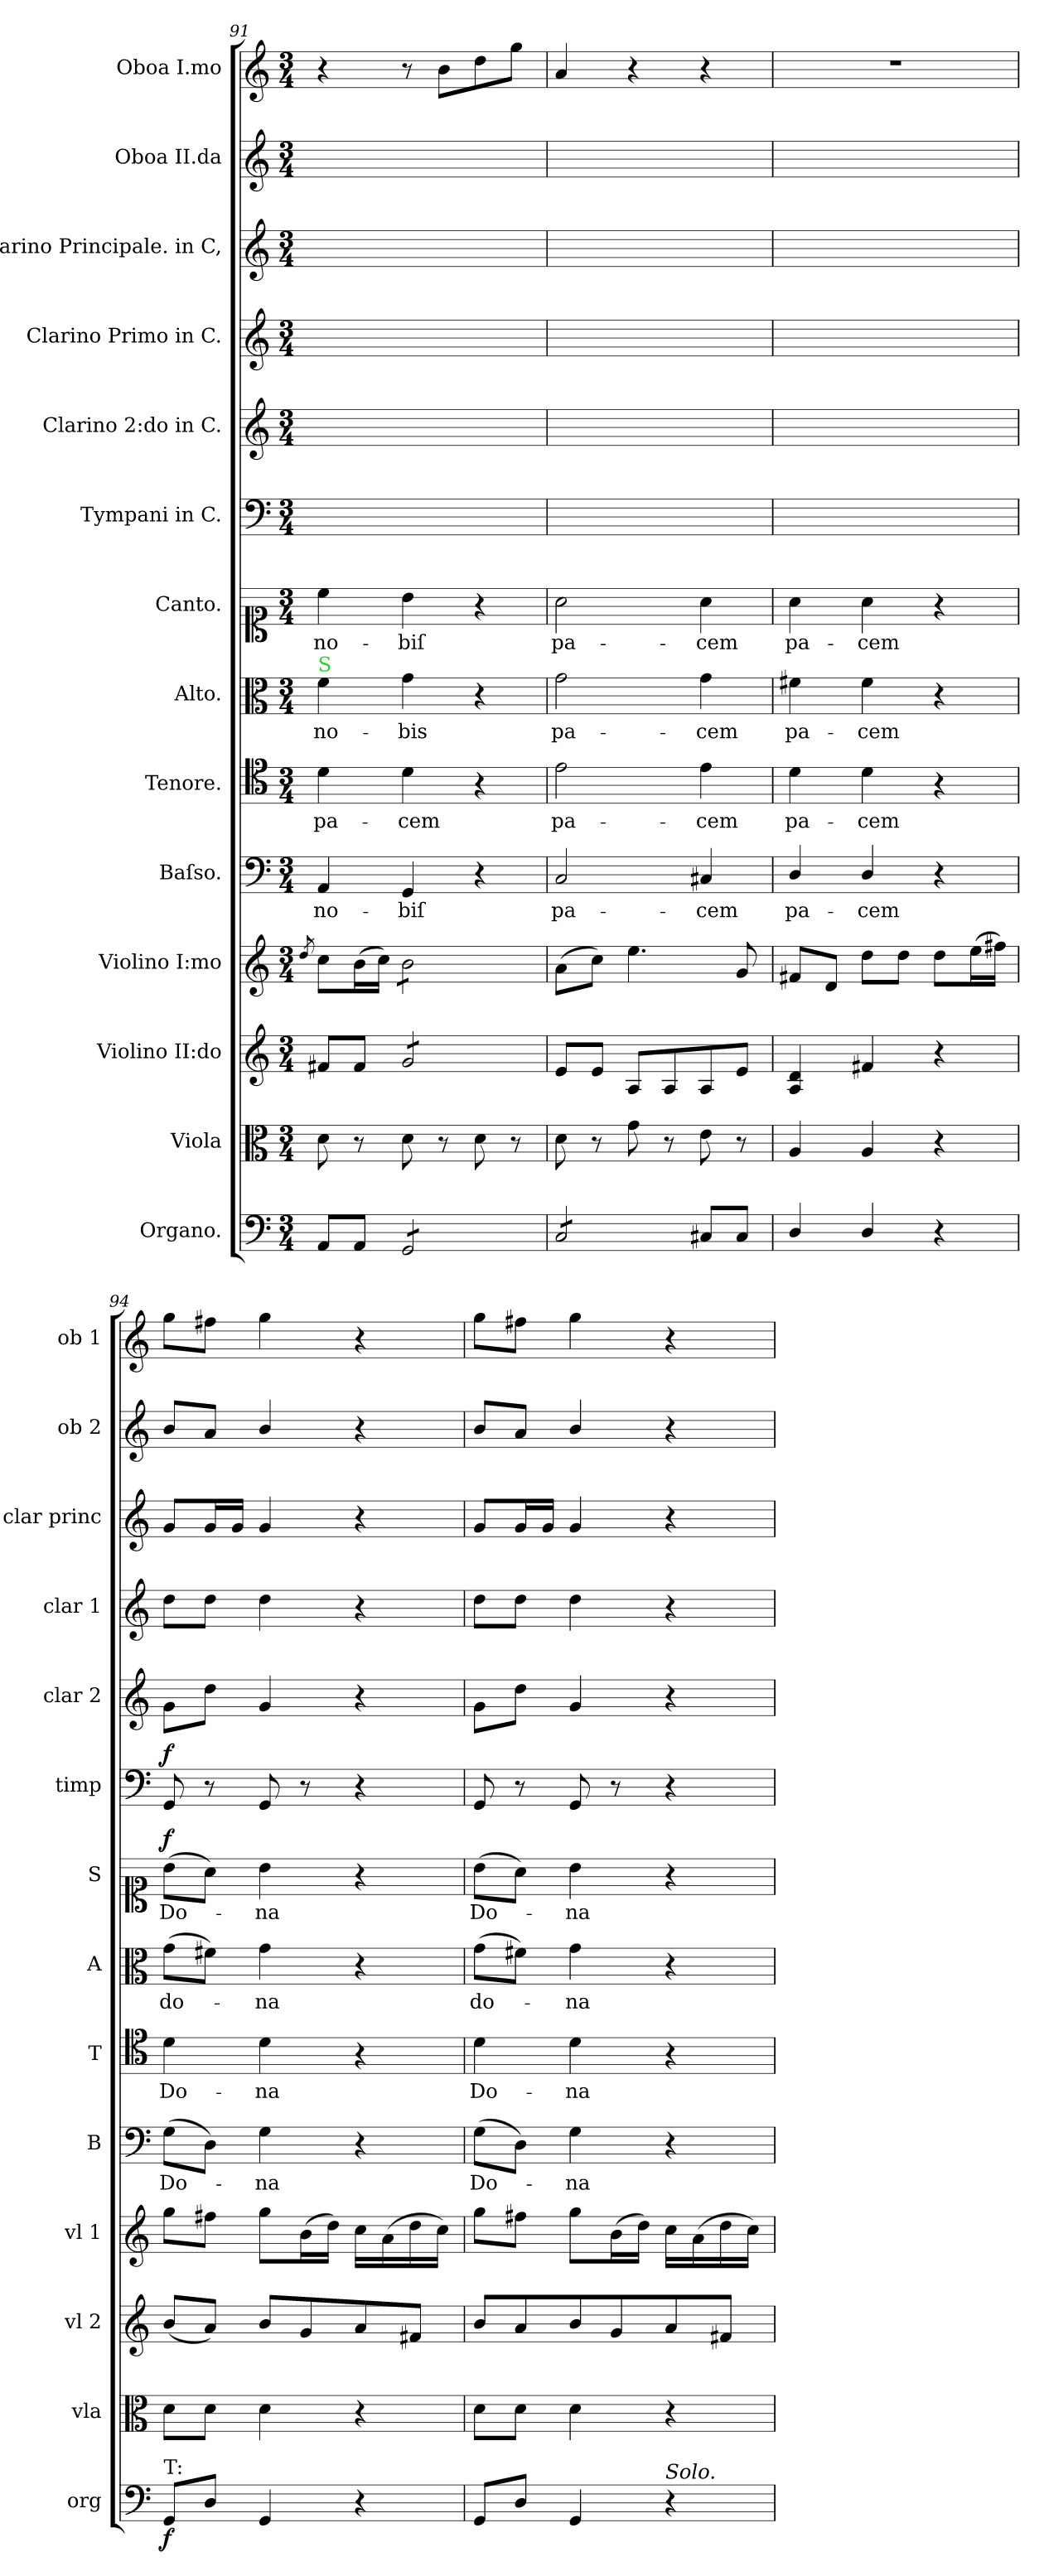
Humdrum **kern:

**kern	**dynam	**kern	**dynam	**kern	**dynam	**kern	**dynam	**kern	**text	**dynam	**kern	**text	**dynam	**kern	**text	**dynam	**kern	**text	**dynam	**kern	**dynam	**kern	**kern	**kern	**kern	**dynam	**kern	**dynam
*part14	*part14	*part13	*part13	*part12	*part12	*part11	*part11	*part10	*part10	*part10	*part9	*part9	*part9	*part8	*part8	*part8	*part7	*part7	*part7	*part6	*part6	*part5	*part4	*part3	*part2	*part2	*part1	*part1
*staff14	*staff14	*staff13	*staff13	*staff12	*staff12	*staff11	*staff11	*staff10	*staff10	*staff10	*staff9	*staff9	*staff9	*staff8	*staff8	*staff8	*staff7	*staff7	*staff7	*staff6	*staff6	*staff5	*staff4	*staff3	*staff2	*staff2	*staff1	*staff1
*I"Organo.	*	*I"Viola	*	*I"Violino II:do	*	*I"Violino I:mo	*	*I"Baſso.	*	*	*I"Tenore.	*	*	*I"Alto.	*	*	*I"Canto.	*	*	*I"Tympani in C.	*	*I"Clarino 2:do in C.	*I"Clarino Primo in C.	*I"Clarino Principale. in C,	*I"Oboa II.da	*	*I"Oboa I.mo	*
*I'org	*	*I'vla	*	*I'vl 2	*	*I'vl 1	*	*I'B	*	*	*I'T	*	*	*I'A	*	*	*I'S	*	*	*I'timp	*	*I'clar 2	*I'clar 1	*I'clar princ	*I'ob 2	*	*I'ob 1	*
*clefF4	*	*clefC3	*	*clefG2	*	*clefG2	*	*clefF4	*	*	*clefC4	*	*	*clefC3	*	*	*clefC1	*	*	*clefF4	*	*clefG2	*clefG2	*clefG2	*clefG2	*	*clefG2	*
*k[]	*	*k[]	*	*k[]	*	*k[]	*	*k[]	*	*	*k[]	*	*	*k[]	*	*	*k[]	*	*	*k[]	*	*k[]	*k[]	*k[]	*k[]	*	*k[]	*
*M3/4	*	*M3/4	*	*M3/4	*	*M3/4	*	*M3/4	*	*	*M3/4	*	*	*M3/4	*	*	*M3/4	*	*	*M3/4	*	*M3/4	*M3/4	*M3/4	*M3/4	*	*M3/4	*
=91	=91	=91	=91	=91	=91	=91	=91	=91	=91	=91	=91	=91	=91	=91	=91	=91	=91	=91	=91	=91	=91	=91	=91	=91	=91	=91	=91	=91
.	.	.	.	.	.	8qdd/	.	.	.	.	.	.	.	.	.	.	.	.	.	.	.	.	.	.	.	.	.	.
!	!	!	!	!	!	!	!	!	!	!	!	!	!	!LO:TX:a:color=limegreen:t=S	!	!	!	!	!	!	!	!	!	!	!	!	!	!
8AA/L	.	8d\	.	8f#X/L	.	8cc\L	.	4AA/	no-	.	4d\	pa-	.	4f\	no-	.	4cc\	no-	.	2.ryy	.	2.ryy	2.ryy	2.ryy	2.ryy	.	4r	.
8AA/J	.	8r	.	8f#/J	.	(16b\L	.	.	.	.	.	.	.	.	.	.	.	.	.	.	.	.	.	.	.	.	.	.
.	.	.	.	.	.	16cc\JJ)	.	.	.	.	.	.	.	.	.	.	.	.	.	.	.	.	.	.	.	.	.	.
*tremolo	*	*	*	*	*	*	*	*	*	*	*	*	*	*	*	*	*	*	*	*	*	*	*	*	*	*	*	*
*	*	*	*	*tremolo	*	*	*	*	*	*	*	*	*	*	*	*	*	*	*	*	*	*	*	*	*	*	*	*
*	*	*	*	*	*	*tremolo	*	*	*	*	*	*	*	*	*	*	*	*	*	*	*	*	*	*	*	*	*	*
8GG/L	.	8d\	.	8g/L	.	8b\L	.	4GG/	-biſ	.	4d\	-cem	.	4g\	-bis	.	4b\	-biſ	.	.	.	.	.	.	.	.	8r	.
8GG/	.	8r	.	8g/	.	8b\	.	.	.	.	.	.	.	.	.	.	.	.	.	.	.	.	.	.	.	.	8b\L	.
8GG/	.	8d\	.	8g/	.	8b\	.	4r	.	.	4r	.	.	4r	.	.	4r	.	.	.	.	.	.	.	.	.	8dd\	.
8GG/J	.	8r	.	8g/J	.	8b\J	.	.	.	.	.	.	.	.	.	.	.	.	.	.	.	.	.	.	.	.	8gg\J	.
*	*	*	*	*	*	*Xtremolo	*	*	*	*	*	*	*	*	*	*	*	*	*	*	*	*	*	*	*	*	*	*
*	*	*	*	*Xtremolo	*	*	*	*	*	*	*	*	*	*	*	*	*	*	*	*	*	*	*	*	*	*	*	*
=92	=92	=92	=92	=92	=92	=92	=92	=92	=92	=92	=92	=92	=92	=92	=92	=92	=92	=92	=92	=92	=92	=92	=92	=92	=92	=92	=92	=92
!	!	!	!	!	!	!	!	!	!	!	!	!LO:LY:i	!	!	!	!	!	!	!	!	!	!	!	!	!	!	!	!
8C/L	.	8d\	.	8e/L	.	(8a\L	.	2C/	pa-	.	2e\	pa-	.	2g\	pa-	.	2a\	pa-	.	2.ryy	.	2.ryy	2.ryy	2.ryy	2.ryy	.	4a/	.
8C/	.	8r	.	8e/J	.	8cc\J)	.	.	.	.	.	.	.	.	.	.	.	.	.	.	.	.	.	.	.	.	.	.
8C/	.	8g\	.	8A/L	.	4.ee\	.	.	.	.	.	.	.	.	.	.	.	.	.	.	.	.	.	.	.	.	4r	.
8C/J	.	8r	.	8A/	.	.	.	.	.	.	.	.	.	.	.	.	.	.	.	.	.	.	.	.	.	.	.	.
*Xtremolo	*	*	*	*	*	*	*	*	*	*	*	*	*	*	*	*	*	*	*	*	*	*	*	*	*	*	*	*
!	!	!	!	!	!	!	!	!	!	!	!	!LO:LY:i	!	!	!	!	!	!	!	!	!	!	!	!	!	!	!	!
8C#X/L	.	8e\	.	8A/	.	.	.	4C#X/	-cem	.	4e\	-cem	.	4g\	-cem	.	4a\	-cem	.	.	.	.	.	.	.	.	4r	.
8C#/J	.	8r	.	8e/J	.	8g/	.	.	.	.	.	.	.	.	.	.	.	.	.	.	.	.	.	.	.	.	.	.
=93	=93	=93	=93	=93	=93	=93	=93	=93	=93	=93	=93	=93	=93	=93	=93	=93	=93	=93	=93	=93	=93	=93	=93	=93	=93	=93	=93	=93
!	!	!	!	!	!	!	!	!	!	!	!	!LO:LY:i	!	!	!LO:LY:i	!	!	!LO:LY:i	!	!	!	!	!	!	!	!	!	!
4D/	.	4A/	.	4A/ 4d/	.	8f#X/L	.	4D/	pa-	.	4d\	pa-	.	4f#X\	pa-	.	4a\	pa-	.	2.ryy	.	2.ryy	2.ryy	2.ryy	2.ryy	.	2.r	.
.	.	.	.	.	.	8d/J	.	.	.	.	.	.	.	.	.	.	.	.	.	.	.	.	.	.	.	.	.	.
!	!	!	!	!	!	!	!LO:DY:a	!	!	!	!	!LO:LY:i	!	!	!LO:LY:i	!	!	!LO:LY:i	!	!	!	!	!	!	!	!	!	!
4D/	.	4A/	.	4f#X/	.	8dd\L	fo&colon;	4D/	-cem	.	4d\	-cem	.	4f#\	-cem	.	4a\	-cem	.	.	.	.	.	.	.	.	.	.
.	.	.	.	.	.	8dd\J	.	.	.	.	.	.	.	.	.	.	.	.	.	.	.	.	.	.	.	.	.	.
4r	.	4r	.	4r	.	8dd\L	.	4r	.	.	4r	.	.	4r	.	.	4r	.	.	.	.	.	.	.	.	.	.	.
.	.	.	.	.	.	(16ee\L	.	.	.	.	.	.	.	.	.	.	.	.	.	.	.	.	.	.	.	.	.	.
.	.	.	.	.	.	16ff#X\JJ)	.	.	.	.	.	.	.	.	.	.	.	.	.	.	.	.	.	.	.	.	.	.
=94	=94	=94	=94	=94	=94	=94	=94	=94	=94	=94	=94	=94	=94	=94	=94	=94	=94	=94	=94	=94	=94	=94	=94	=94	=94	=94	=94	=94
!LO:TX:a:t=T&colon;	!	!	!	!	!	!	!	!	!	!	!	!	!	!	!	!	!	!	!	!	!	!	!	!	!	!	!	!
!	!	!	!LO:DY:b	!	!LO:DY:a	!	!	!	!	!LO:DY:a	!	!	!LO:DY:a	!	!	!LO:DY:a	!	!	!LO:DY:a	!	!LO:DY:a	!	!	!	!	!LO:DY:a	!	!LO:DY:b
8GG/L	f	8d\L	fp&colon;	(8b/L	f&colon;	8gg\L	.	(8G\L	Do-	fr	4d\	Do-	fr'	(8g\L	do-	fr'	(8b\L	Do-	f	8GG/	f	8g\L	8dd\L	8g/L	8b/L	for	8gg\L	for
8D/J	.	8d\J	.	8a/J)	.	8ff#X\J	.	8D\J)	.	.	.	.	.	8f#X\J)	.	.	8a\J)	.	.	8r	.	8dd\J	8dd\J	16g/L	8a/J	.	8ff#X\J	.
.	.	.	.	.	.	.	.	.	.	.	.	.	.	.	.	.	.	.	.	.	.	.	.	16g/JJ	.	.	.	.
!	!	!	!	!	!LO:DY:a	!	!LO:DY:a	!	!	!	!	!	!	!	!	!	!	!	!	!	!	!	!	!	!	!	!	!
4GG/	.	4d\	.	8b/L	po&colon;	8gg\L	po&colon;	4G\	-na	.	4d\	-na	.	4g\	-na	.	4b\	-na	.	8GG/	.	4g/	4dd\	4g/	4b/	.	4gg\	.
.	.	.	.	8g/	.	(16b\L	.	.	.	.	.	.	.	.	.	.	.	.	.	8r	.	.	.	.	.	.	.	.
.	.	.	.	.	.	16dd\JJ)	.	.	.	.	.	.	.	.	.	.	.	.	.	.	.	.	.	.	.	.	.	.
4r	.	4r	.	8a/	.	16cc\LL	.	4r	.	.	4r	.	.	4r	.	.	4r	.	.	4r	.	4r	4r	4r	4r	.	4r	.
.	.	.	.	.	.	(16a\	.	.	.	.	.	.	.	.	.	.	.	.	.	.	.	.	.	.	.	.	.	.
.	.	.	.	8f#X/J	.	16dd\	.	.	.	.	.	.	.	.	.	.	.	.	.	.	.	.	.	.	.	.	.	.
.	.	.	.	.	.	16cc\JJ)	.	.	.	.	.	.	.	.	.	.	.	.	.	.	.	.	.	.	.	.	.	.
=95	=95	=95	=95	=95	=95	=95	=95	=95	=95	=95	=95	=95	=95	=95	=95	=95	=95	=95	=95	=95	=95	=95	=95	=95	=95	=95	=95	=95
!	!	!	!LO:DY:b	!	!	!	!LO:DY:a	!	!LO:LY:i	!	!	!LO:LY:i	!	!	!LO:LY:i	!	!	!	!	!	!	!	!	!	!	!	!	!
8GG/L	.	8d\L	fp&colon;	8b/L	.	8gg\L	fo&colon;	(8G\L	Do-	.	4d\	Do-	.	(8g\L	do-	.	(8b\L	Do-	.	8GG/	.	8g\L	8dd\L	8g/L	8b/L	.	8gg\L	.
8D/J	.	8d\J	.	8a/	.	8ff#X\J	.	8D\J)	.	.	.	.	.	8f#X\J)	.	.	8a\J)	.	.	8r	.	8dd\J	8dd\J	16g/L	8a/J	.	8ff#X\J	.
.	.	.	.	.	.	.	.	.	.	.	.	.	.	.	.	.	.	.	.	.	.	.	.	16g/JJ	.	.	.	.
!	!	!	!	!	!	!	!	!	!LO:LY:i	!	!	!LO:LY:i	!	!	!LO:LY:i	!	!	!	!	!	!	!	!	!	!	!	!	!
4GG/	.	4d\	.	8b/	.	8gg\L	.	4G\	-na	.	4d\	-na	.	4g\	-na	.	4b\	-na	.	8GG/	.	4g/	4dd\	4g/	4b/	.	4gg\	.
.	.	.	.	8g/	.	(16b\L	.	.	.	.	.	.	.	.	.	.	.	.	.	8r	.	.	.	.	.	.	.	.
.	.	.	.	.	.	16dd\JJ)	.	.	.	.	.	.	.	.	.	.	.	.	.	.	.	.	.	.	.	.	.	.
!LO:TX:a:i:t=Solo.	!	!	!	!	!	!	!	!	!	!	!	!	!	!	!	!	!	!	!	!	!	!	!	!	!	!	!	!
4r	.	4r	.	8a/	.	16cc\LL	.	4r	.	.	4r	.	.	4r	.	.	4r	.	.	4r	.	4r	4r	4r	4r	.	4r	.
.	.	.	.	.	.	(16a\	.	.	.	.	.	.	.	.	.	.	.	.	.	.	.	.	.	.	.	.	.	.
.	.	.	.	8f#X/J	.	16dd\	.	.	.	.	.	.	.	.	.	.	.	.	.	.	.	.	.	.	.	.	.	.
.	.	.	.	.	.	16cc\JJ)	.	.	.	.	.	.	.	.	.	.	.	.	.	.	.	.	.	.	.	.	.	.
=	=	=	=	=	=	=	=	=	=	=	=	=	=	=	=	=	=	=	=	=	=	=	=	=	=	=	=	=
*-	*-	*-	*-	*-	*-	*-	*-	*-	*-	*-	*-	*-	*-	*-	*-	*-	*-	*-	*-	*-	*-	*-	*-	*-	*-	*-	*-	*-
